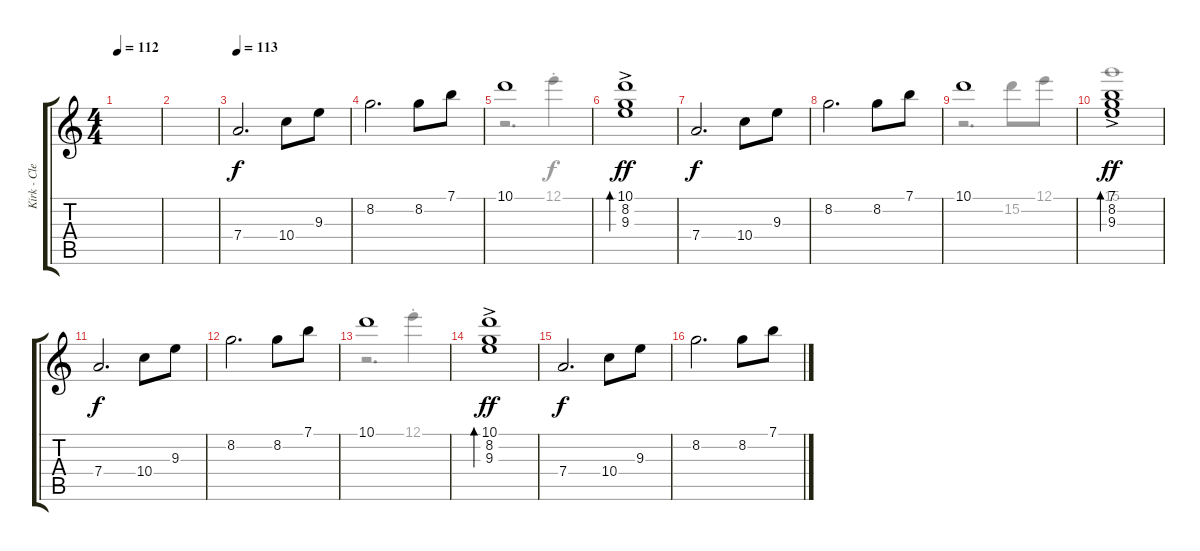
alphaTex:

\track ("Kirk - Clean Rythme" "Kirk - Cle") {instrument electricguitarjazz}
\staff {score tabs}
\tuning (E4 B3 G3 D3 A2 E2) {hide}
\voice
\ts (4 4)
\tempo 112
\clef g2
\ks c
|
|
\tempo 113
7.4.2{d} 10.4.8 9.3.8 |
8.2.2{d} 8.2.8 7.1.8 |
10.1.1 |
(10.1{ac} 8.2{ac} 9.3{ac}).1{bd 120 dy ff} |
7.4.2{d dy f} 10.4.8 9.3.8 |
8.2.2{d} 8.2.8 7.1.8 |
10.1.1 |
(7.1{ac} 8.2{ac} 9.3{ac}).1{bd 120 dy ff} |
7.4.2{d dy f} 10.4.8 9.3.8 |
8.2.2{d} 8.2.8 7.1.8 |
10.1.1 |
(10.1{ac} 8.2{ac} 9.3{ac}).1{bd 120 dy ff} |
7.4.2{d dy f} 10.4.8 9.3.8 |
8.2.2{d} 8.2.8 7.1.8
\voice
\clef g2
\ottava regular
\simile none
\ks c
|
|
|
|
r.2{d} 12.1{st}.4 |
|
|
|
r.2{d} 15.2.8 12.1.8 |
15.1.1 |
|
|
r.2{d} 12.1{st}.4 |
|
|
